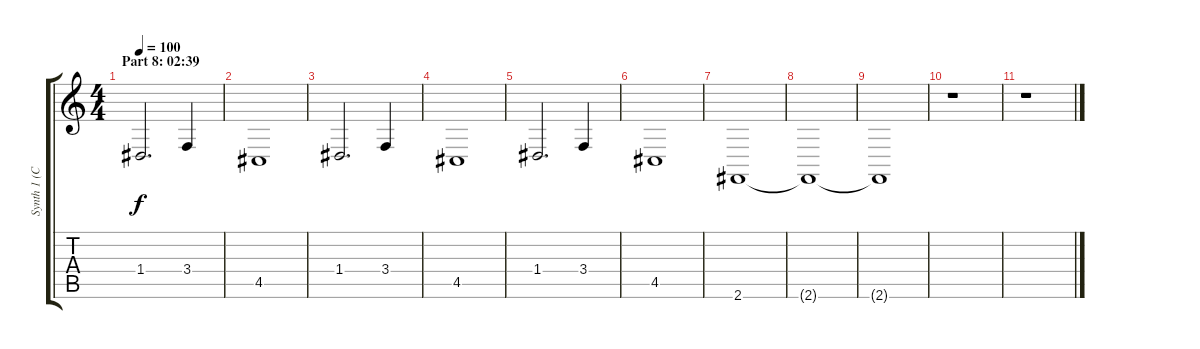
\track ("Synth 1 (Cello)" "Synth 1 (C") {instrument cello}
\staff {score tabs}
\tuning (E4 B3 G3 D3 A2 E2) {hide}
\ts (4 4)
\section ("" "Part 8: 02:39")
\tempo 100
\clef g2
\ks c
1.4.2{d dy f} 3.4.4 |
4.5.1 |
1.4.2{d} 3.4.4 |
4.5.1 |
1.4.2{d} 3.4.4 |
4.5.1 |
2.6.1 |
2.6{t}.1 |
2.6{t}.1 |
r.1 |
r.1
